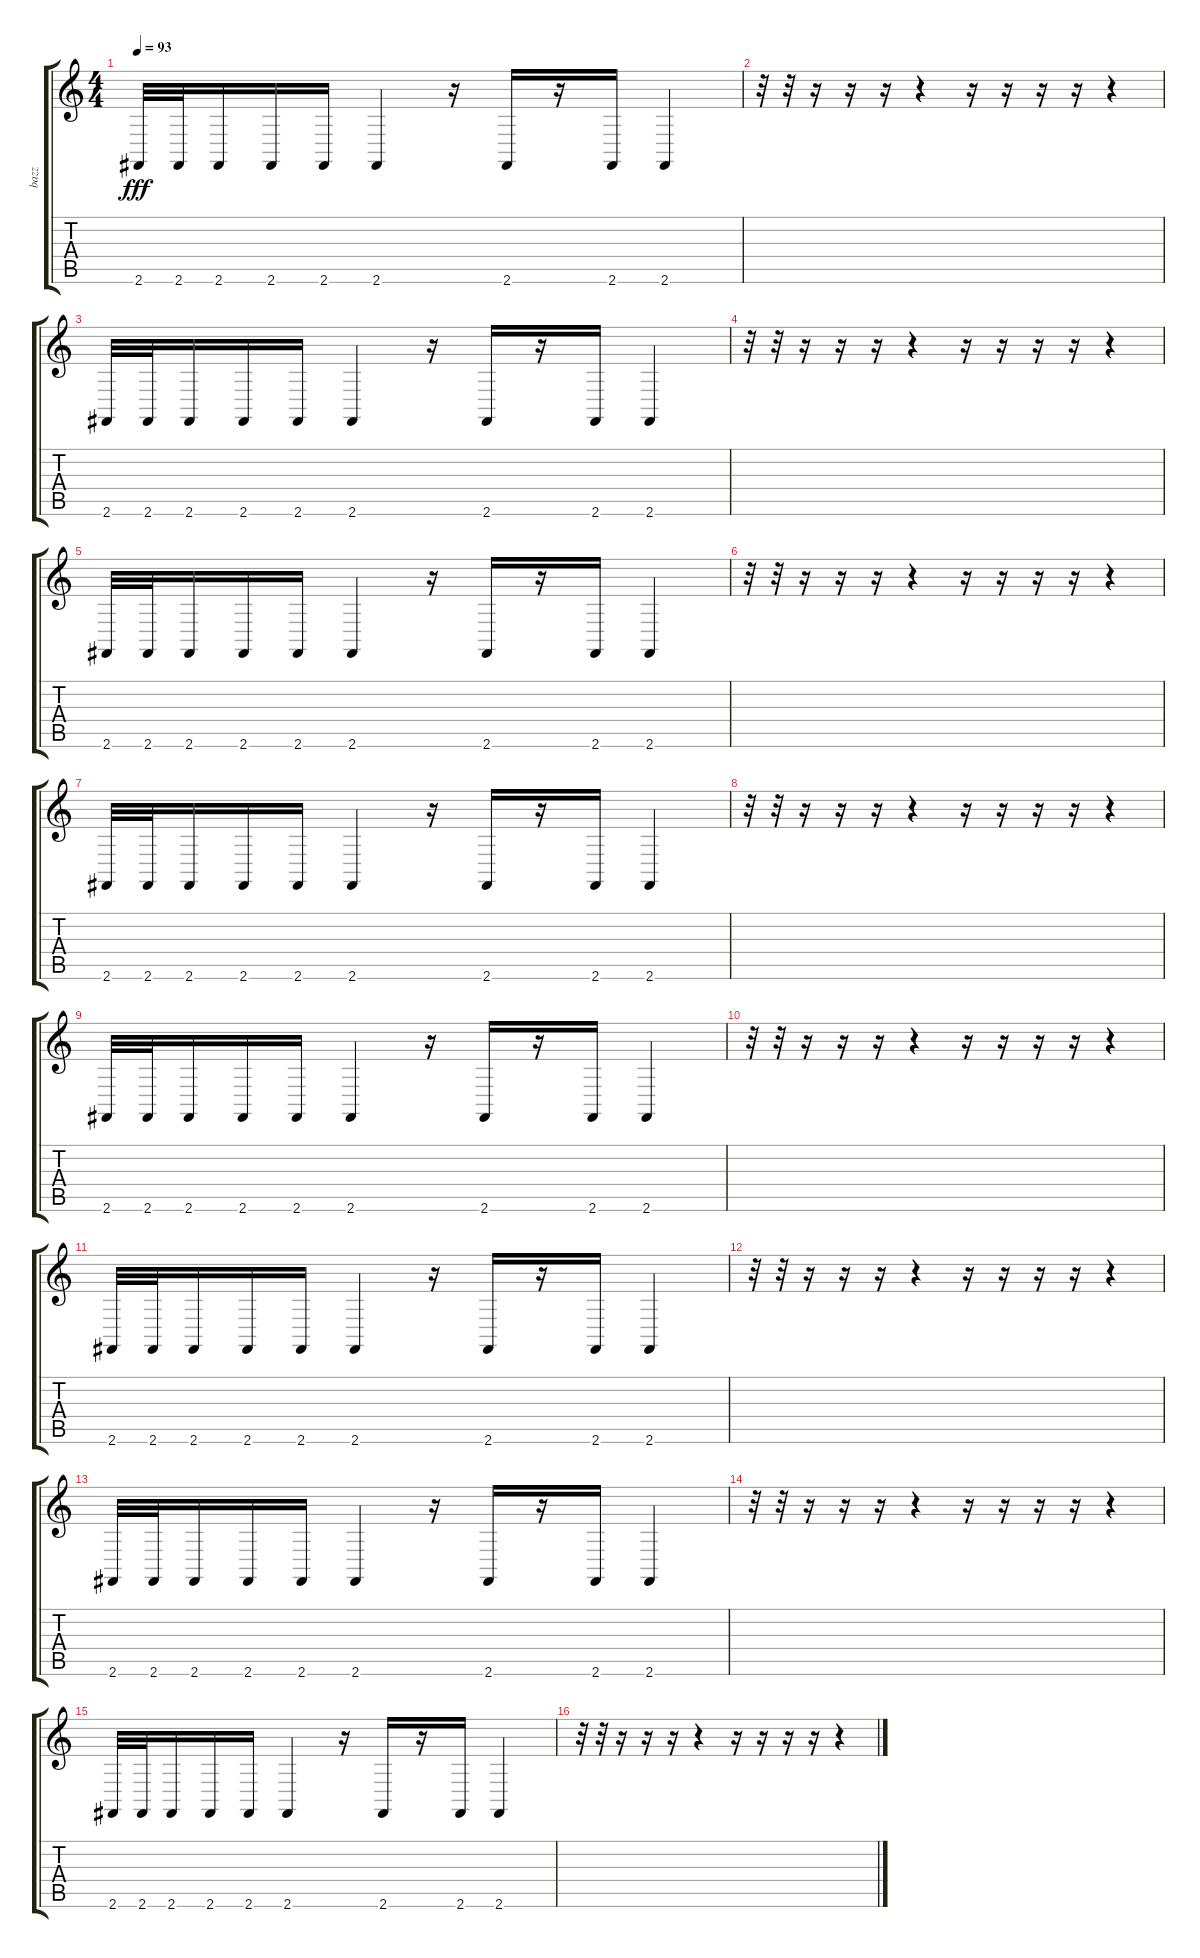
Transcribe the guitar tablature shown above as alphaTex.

\track ("bazz" "bazz") {instrument lead2sawtooth}
\staff {score tabs}
\tuning (E4 B3 G3 D3 A2 E2) {hide}
\ts (4 4)
\tempo 93
\clef g2
\ks c
2.6.32{dy fff} 2.6.32 2.6.16 2.6.16 2.6.16 2.6.4 r.16 2.6.16 r.16 2.6.16 2.6.4 |
r.32 r.32 r.16 r.16 r.16 r.4 r.16 r.16 r.16 r.16 r.4 |
2.6.32 2.6.32 2.6.16 2.6.16 2.6.16 2.6.4 r.16 2.6.16 r.16 2.6.16 2.6.4 |
r.32 r.32 r.16 r.16 r.16 r.4 r.16 r.16 r.16 r.16 r.4 |
2.6.32 2.6.32 2.6.16 2.6.16 2.6.16 2.6.4 r.16 2.6.16 r.16 2.6.16 2.6.4 |
r.32 r.32 r.16 r.16 r.16 r.4 r.16 r.16 r.16 r.16 r.4 |
2.6.32 2.6.32 2.6.16 2.6.16 2.6.16 2.6.4 r.16 2.6.16 r.16 2.6.16 2.6.4 |
r.32 r.32 r.16 r.16 r.16 r.4 r.16 r.16 r.16 r.16 r.4 |
2.6.32 2.6.32 2.6.16 2.6.16 2.6.16 2.6.4 r.16 2.6.16 r.16 2.6.16 2.6.4 |
r.32 r.32 r.16 r.16 r.16 r.4 r.16 r.16 r.16 r.16 r.4 |
2.6.32 2.6.32 2.6.16 2.6.16 2.6.16 2.6.4 r.16 2.6.16 r.16 2.6.16 2.6.4 |
r.32 r.32 r.16 r.16 r.16 r.4 r.16 r.16 r.16 r.16 r.4 |
2.6.32 2.6.32 2.6.16 2.6.16 2.6.16 2.6.4 r.16 2.6.16 r.16 2.6.16 2.6.4 |
r.32 r.32 r.16 r.16 r.16 r.4 r.16 r.16 r.16 r.16 r.4 |
2.6.32 2.6.32 2.6.16 2.6.16 2.6.16 2.6.4 r.16 2.6.16 r.16 2.6.16 2.6.4 |
r.32 r.32 r.16 r.16 r.16 r.4 r.16 r.16 r.16 r.16 r.4
